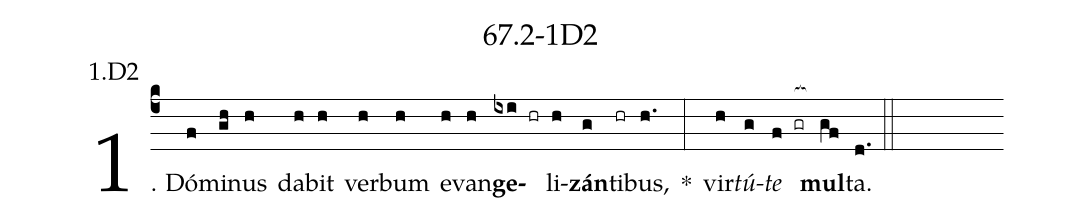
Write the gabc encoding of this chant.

name: 67.2-1D2;
annotation: 1.D2;
%%
(c4)1. Dó(f)mi(gh)nus(h) da(h)bit(h) ver(h)bum(h) e(h)van(h)<b>ge</b>(ixi hr)li(h)<b>zán</b>(g)ti(hr)bus,(h.) *(:) vir(h)<i>tú</i>(g)<i>te</i>(f gr[ocb:1{]) <b>mul</b>(gf[ocb:0}])ta.(d.) (::)


%E(h) u(h) o(g) u(f) a(gf) e.(d.) (::)
